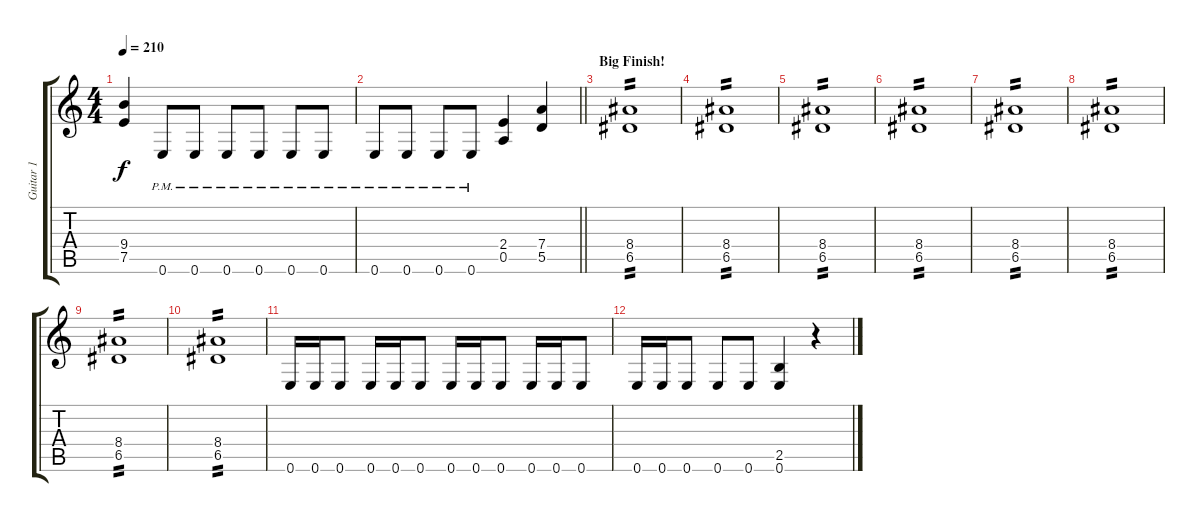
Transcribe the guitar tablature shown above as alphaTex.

\track ("Guitar 1" "Guitar 1") {instrument distortionguitar}
\staff {score tabs}
\tuning (E4 B3 G3 D3 A2 E2) {hide}
\ts (4 4)
\tempo 210
\clef g2
\ks c
(9.4 7.5).4{dy f} 0.6{pm}.8 0.6{pm}.8 0.6{pm}.8 0.6{pm}.8 0.6{pm}.8 0.6{pm}.8 |
\barLineRight lightlight
0.6{pm}.8 0.6{pm}.8 0.6{pm}.8 0.6{pm}.8 (2.4 0.5).4 (7.4 5.5).4 |
\section ("" "Big Finish!")
(8.4 6.5).1{tp 2} |
(8.4 6.5).1{tp 2} |
(8.4 6.5).1{tp 2} |
(8.4 6.5).1{tp 2} |
(8.4 6.5).1{tp 2} |
(8.4 6.5).1{tp 2} |
(8.4 6.5).1{tp 2} |
(8.4 6.5).1{tp 2} |
0.6.16 0.6.16 0.6.8 0.6.16 0.6.16 0.6.8 0.6.16 0.6.16 0.6.8 0.6.16 0.6.16 0.6.8 |
0.6.16 0.6.16 0.6.8 0.6.8 0.6.8 (2.5 0.6).4 r.4
